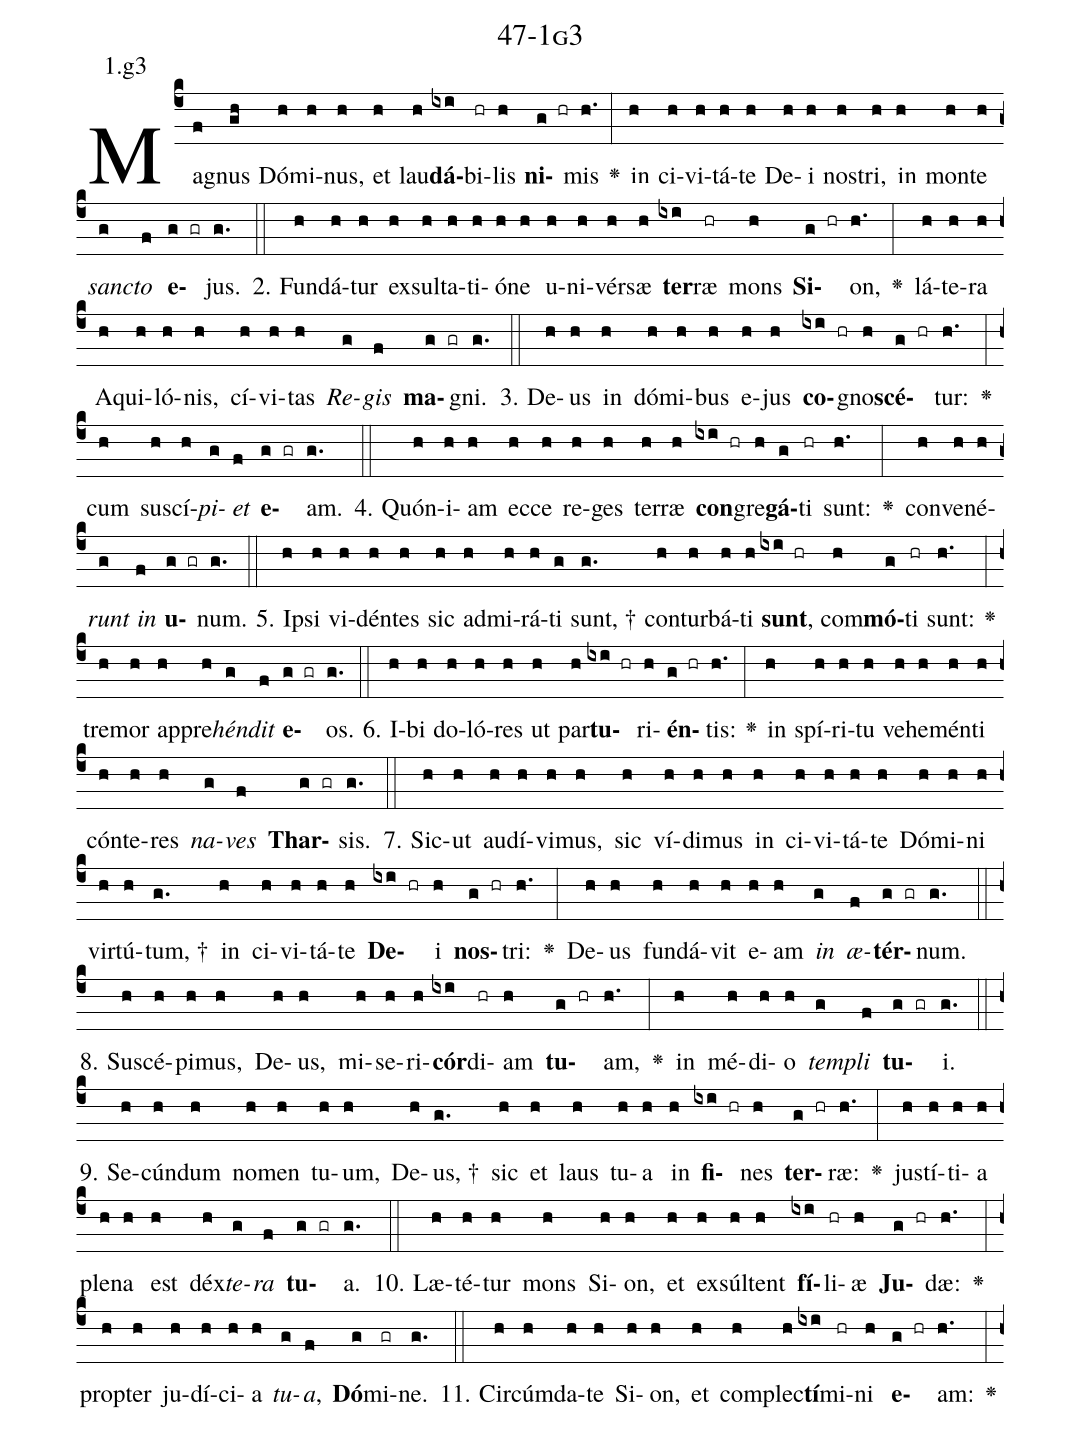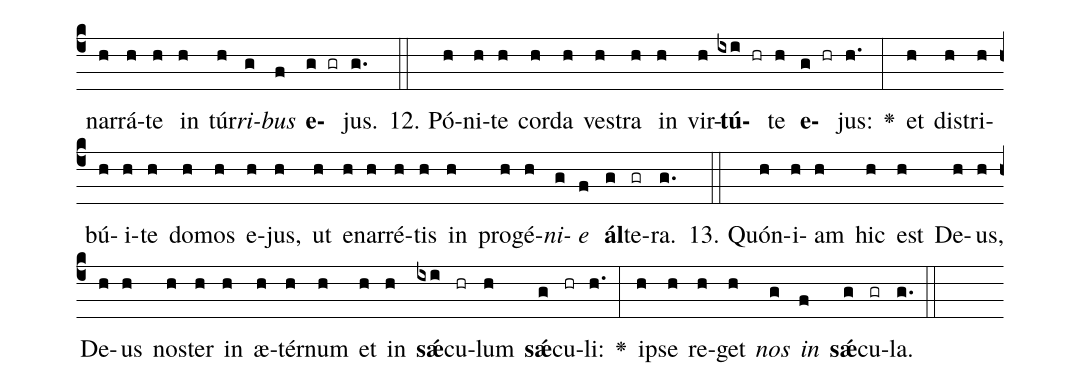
name: 47-1g3;
annotation: 1.g3;
%%
(c4)Ma(f)gnus(gh) Dó(h)mi(h)nus,(h) et(h) lau(h)<b>dá</b>(ixi)bi(hr)lis(h) <b>ni</b>(g hr)mis(h.) <v>\greheightstar</v>(:) in(h) ci(h)vi(h)tá(h)te(h) De(h)i(h) nos(h)tri,(h) in(h) mon(h)te(h) <i>sanc</i>(g)<i>to</i>(f) <b>e</b>(g gr)jus.(g.) (::)
2. Fun(h)dá(h)tur(h) ex(h)sul(h)ta(h)ti(h)ó(h)ne(h) u(h)ni(h)vér(h)sæ(h) <b>ter</b>(ixi)ræ(hr) mons(h) <b>Si</b>(g hr)on,(h.) <v>\greheightstar</v>(:) lá(h)te(h)ra(h) A(h)qui(h)ló(h)nis,(h) cí(h)vi(h)tas(h) <i>Re</i>(g)<i>gis</i>(f) <b>ma</b>(g gr)gni.(g.) (::)
3. De(h)us(h) in(h) dó(h)mi(h)bus(h) e(h)jus(h) <b>co</b>(ixi hr)gno(h)<b>scé</b>(g hr)tur:(h.) <v>\greheightstar</v>(:) cum(h) su(h)scí(h)<i>pi</i>(g)<i>et</i>(f) <b>e</b>(g gr)am.(g.) (::)
4. Quón(h)i(h)am(h) ec(h)ce(h) re(h)ges(h) ter(h)ræ(h) <b>con</b>(ixi hr)gre(h)<b>gá</b>(g)ti(hr) sunt:(h.) <v>\greheightstar</v>(:) con(h)ve(h)né(h)<i>runt</i>(g) <i>in</i>(f) <b>u</b>(g gr)num.(g.) (::)
5. Ip(h)si(h) vi(h)dén(h)tes(h) sic(h) ad(h)mi(h)rá(h)ti(g) sunt, †(g.) con(h)tur(h)bá(h)ti(h) <b>sunt</b>,(ixi hr) com(h)<b>mó</b>(g)ti(hr) sunt:(h.) <v>\greheightstar</v>(:) tre(h)mor(h) ap(h)pre(h)<i>hén</i>(g)<i>dit</i>(f) <b>e</b>(g gr)os.(g.) (::)
6. I(h)bi(h) do(h)ló(h)res(h) ut(h) par(h)<b>tu</b>(ixi hr)ri(h)<b>én</b>(g hr)tis:(h.) <v>\greheightstar</v>(:) in(h) spí(h)ri(h)tu(h) ve(h)he(h)mén(h)ti(h) cón(h)te(h)res(h) <i>na</i>(g)<i>ves</i>(f) <b>Thar</b>(g gr)sis.(g.) (::)
7. Sic(h)ut(h) au(h)dí(h)vi(h)mus,(h) sic(h) ví(h)di(h)mus(h) in(h) ci(h)vi(h)tá(h)te(h) Dó(h)mi(h)ni(h) vir(h)tú(h)tum, †(g.) in(h) ci(h)vi(h)tá(h)te(h) <b>De</b>(ixi hr)i(h) <b>nos</b>(g hr)tri:(h.) <v>\greheightstar</v>(:) De(h)us(h) fun(h)dá(h)vit(h) e(h)am(h) <i>in</i>(g) <i>æ</i>(f)<b>tér</b>(g gr)num.(g.) (::)
8. Su(h)scé(h)pi(h)mus,(h) De(h)us,(h) mi(h)se(h)ri(h)<b>cór</b>(ixi)di(hr)am(h) <b>tu</b>(g hr)am,(h.) <v>\greheightstar</v>(:) in(h) mé(h)di(h)o(h) <i>tem</i>(g)<i>pli</i>(f) <b>tu</b>(g gr)i.(g.) (::)
9. Se(h)cún(h)dum(h) no(h)men(h) tu(h)um,(h) De(h)us, †(g.) sic(h) et(h) laus(h) tu(h)a(h) in(h) <b>fi</b>(ixi hr)nes(h) <b>ter</b>(g hr)ræ:(h.) <v>\greheightstar</v>(:) jus(h)tí(h)ti(h)a(h) ple(h)na(h) est(h) déx(h)<i>te</i>(g)<i>ra</i>(f) <b>tu</b>(g gr)a.(g.) (::)
10. Læ(h)té(h)tur(h) mons(h) Si(h)on,(h) et(h) ex(h)súl(h)tent(h) <b>fí</b>(ixi)li(hr)æ(h) <b>Ju</b>(g hr)dæ:(h.) <v>\greheightstar</v>(:) prop(h)ter(h) ju(h)dí(h)ci(h)a(h) <i>tu</i>(g)<i>a</i>,(f) <b>Dó</b>(g)mi(gr)ne.(g.) (::)
11. Cir(h)cúm(h)da(h)te(h) Si(h)on,(h) et(h) com(h)plec(h)<b>tí</b>(ixi)mi(hr)ni(h) <b>e</b>(g hr)am:(h.) <v>\greheightstar</v>(:) nar(h)rá(h)te(h) in(h) túr(h)<i>ri</i>(g)<i>bus</i>(f) <b>e</b>(g gr)jus.(g.) (::)
12. Pó(h)ni(h)te(h) cor(h)da(h) ves(h)tra(h) in(h) vir(h)<b>tú</b>(ixi hr)te(h) <b>e</b>(g hr)jus:(h.) <v>\greheightstar</v>(:) et(h) dis(h)tri(h)bú(h)i(h)te(h) do(h)mos(h) e(h)jus,(h) ut(h) e(h)nar(h)ré(h)tis(h) in(h) pro(h)gé(h)<i>ni</i>(g)<i>e</i>(f) <b>ál</b>(g)te(gr)ra.(g.) (::)
13. Quón(h)i(h)am(h) hic(h) est(h) De(h)us,(h) De(h)us(h) nos(h)ter(h) in(h) æ(h)tér(h)num(h) et(h) in(h) <b>sǽ</b>(ixi)cu(hr)lum(h) <b>sǽ</b>(g)cu(hr)li:(h.) <v>\greheightstar</v>(:) ip(h)se(h) re(h)get(h) <i>nos</i>(g) <i>in</i>(f) <b>sǽ</b>(g)cu(gr)la.(g.) (::)
